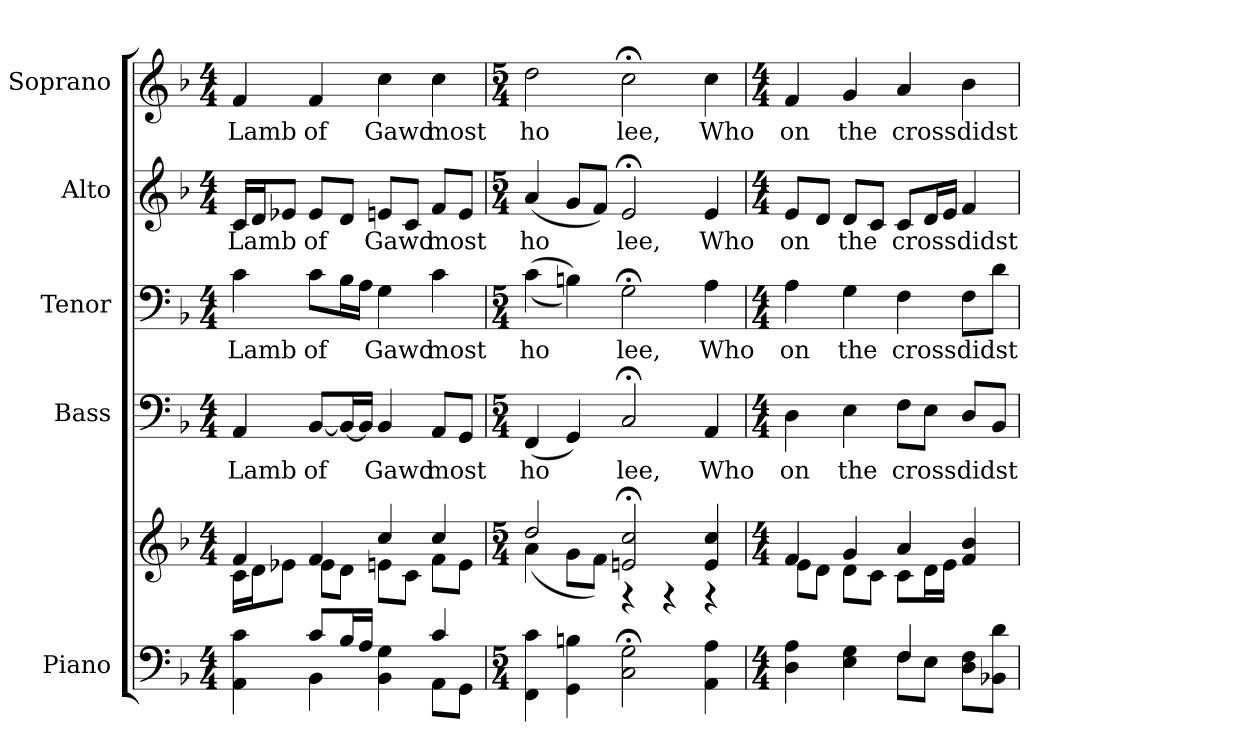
**kern	**kern	**kern	**text	**kern	**text	**kern	**text	**kern	**text
*part5	*part5	*part4	*part4	*part3	*part3	*part2	*part2	*part1	*part1
*staff6	*staff5	*staff4	*staff4	*staff3	*staff3	*staff2	*staff2	*staff1	*staff1
*I"Piano	*	*I"Bass	*	*I"Tenor	*	*I"Alto	*	*I"Soprano	*
*I'Pno.	*	*I'B.	*	*I'T.	*	*I'A.	*	*I'S.	*
*clefF4	*clefG2	*clefF4	*	*clefF4	*	*clefG2	*	*clefG2	*
*k[b-]	*k[b-]	*k[b-]	*	*k[b-]	*	*k[b-]	*	*k[b-]	*
*F:	*F:	*F:	*	*F:	*	*F:	*	*F:	*
*M4/4	*M4/4	*M4/4	*	*M4/4	*	*M4/4	*	*M4/4	*
=1	=1	=1	=1	=1	=1	=1	=1	=1	=1
*^	*^	*	*	*	*	*	*	*	*
!	!	!	!	!	!LO:LY:b:color=#000000	!	!	!	!	!	!
!	!	!	!	!	!	!	!LO:LY:b:color=#000000	!	!	!	!
!	!	!	!	!	!	!	!	!	!LO:LY:b:color=#000000	!	!
!	!	!	!	!	!	!	!	!	!	!	!LO:LY:b:color=#000000
4AAi\ 4ci	4ryy	4fi/	16ci\LL	4AAi/	Lamb	4ci\	Lamb	16ci/LL	Lamb	4fi/	Lamb
.	.	.	16di\J	.	.	.	.	16di/J	.	.	.
.	.	.	8e-Xi\J	.	.	.	.	8e-Xi/J	.	.	.
!	!	!	!	!	!LO:LY:b:color=#000000	!	!	!	!	!	!
!	!	!	!	!	!	!	!LO:LY:b:color=#000000	!	!	!	!
!	!	!	!	!	!	!	!	!	!LO:LY:b:color=#000000	!	!
!	!	!	!	!	!	!	!	!	!	!	!LO:LY:b:color=#000000
8ci/L	4BB-i\	4fi/	8e-i\L	[<8BB-i/L	of	8ci\L	of	8e-i/L	of	4fi/	of
16B-i/L	.	.	8di\J	16BB-i/L_<	.	16B-i\L	.	8di/J	.	.	.
16Ai/JJ	.	.	.	16BB-i/JJ]	.	16Ai\JJ	.	.	.	.	.
!	!	!	!	!	!LO:LY:b:color=#000000	!	!	!	!	!	!
!	!	!	!	!	!	!	!LO:LY:b:color=#000000	!	!	!	!
!	!	!	!	!	!	!	!	!	!LO:LY:b:color=#000000	!	!
!	!	!	!	!	!	!	!	!	!	!	!LO:LY:b:color=#000000
4BB-i\ 4Gi	4ryy	4cci/	8eni\L	4BB-i/	Gawd	4Gi\	Gawd	8eni/L	Gawd	4cci\	Gawd
.	.	.	8ci\J	.	.	.	.	8ci/J	.	.	.
!	!	!	!	!	!LO:LY:b:color=#000000	!	!	!	!	!	!
!	!	!	!	!	!	!	!LO:LY:b:color=#000000	!	!	!	!
!	!	!	!	!	!	!	!	!	!LO:LY:b:color=#000000	!	!
!	!	!	!	!	!	!	!	!	!	!	!LO:LY:b:color=#000000
4ci/	8AAi\L	4cci/	8fi\L	8AAi/L	most	4ci\	most	8fi/L	most	4cci\	most
.	8GGi\J	.	8ei\J	8GGi/J	.	.	.	8ei/J	.	.	.
*v	*v	*	*	*	*	*	*	*	*	*	*
=2	=2	=2	=2	=2	=2	=2	=2	=2	=2	=2
*M5/4	*M5/4	*	*M5/4	*	*M5/4	*	*M5/4	*	*M5/4	*
*^	*	*	*	*	*	*	*	*	*	*
!	!	!	!	!	!LO:LY:b:color=#000000	!	!	!	!	!	!
*v	*v	*	*	*	*	*	*	*	*	*	*
*^	*	*	*	*	*	*	*	*	*	*
!	!	!	!	!	!	!	!LO:LY:b:color=#000000	!	!	!	!
*v	*v	*	*	*	*	*	*	*	*	*	*
*^	*	*	*	*	*	*	*	*	*	*
!	!	!	!	!	!	!	!	!	!LO:LY:b:color=#000000	!	!
*v	*v	*	*	*	*	*	*	*	*	*	*
*^	*	*	*	*	*	*	*	*	*	*
!	!	!	!	!	!	!	!	!	!	!	!LO:LY:b:color=#000000
*v	*v	*	*	*	*	*	*	*	*	*	*
4FFi\ 4ci	2ddi/	(4ai\	(4FFi/	ho	((4ci\	ho	(4ai/	ho	2ddi\	ho
4GGi\ 4Bni	.	8gi\L	4GGi/)	.	4Bni\))	.	8gi/L	.	.	.
.	.	8fi\J)	.	.	.	.	8fi/J)	.	.	.
!	!	!	!	!LO:LY:b:color=#000000	!	!	!	!	!	!
!	!	!	!	!	!	!LO:LY:b:color=#000000	!	!	!	!
!	!	!	!	!	!	!	!	!LO:LY:b:color=#000000	!	!
!	!	!	!	!	!	!	!	!	!	!LO:LY:b:color=#000000
2Ci\; 2Gi;	2eni/; 2cci;	4r	2C;i/	lee,	2G;i\	lee,	2e;i/	lee,	2cc;i\	lee,
.	.	4r	.	.	.	.	.	.	.	.
!	!	!	!	!LO:LY:b:color=#000000	!	!	!	!	!	!
!	!	!	!	!	!	!LO:LY:b:color=#000000	!	!	!	!
!	!	!	!	!	!	!	!	!LO:LY:b:color=#000000	!	!
!	!	!	!	!	!	!	!	!	!	!LO:LY:b:color=#000000
4AAi\ 4Ai	4ei/ 4cci	4r	4AAi/	Who	4Ai\	Who	4ei/	Who	4cci\	Who
!!LO:PB:g=z
=3	=3	=3	=3	=3	=3	=3	=3	=3	=3	=3
*M4/4	*M4/4	*	*M4/4	*	*M4/4	*	*M4/4	*	*M4/4	*
*^	*	*	*	*	*	*	*	*	*	*
!	!	!	!	!	!LO:LY:b:color=#000000	!	!	!	!	!	!
!	!	!	!	!	!	!	!LO:LY:b:color=#000000	!	!	!	!
!	!	!	!	!	!	!	!	!	!LO:LY:b:color=#000000	!	!
!	!	!	!	!	!	!	!	!	!	!	!LO:LY:b:color=#000000
4Di\ 4Ai	2ryy	4fi/	8ei\L	4Di\	on	4Ai\	on	8ei/L	on	4fi/	on
.	.	.	8di\J	.	.	.	.	8di/J	.	.	.
!	!	!	!	!	!LO:LY:b:color=#000000	!	!	!	!	!	!
!	!	!	!	!	!	!	!LO:LY:b:color=#000000	!	!	!	!
!	!	!	!	!	!	!	!	!	!LO:LY:b:color=#000000	!	!
!	!	!	!	!	!	!	!	!	!	!	!LO:LY:b:color=#000000
4Ei\ 4Gi	.	4gi/	8di\L	4Ei\	the	4Gi\	the	8di/L	the	4gi/	the
.	.	.	8ci\J	.	.	.	.	8ci/J	.	.	.
!	!	!	!	!	!LO:LY:b:color=#000000	!	!	!	!	!	!
!	!	!	!	!	!	!	!LO:LY:b:color=#000000	!	!	!	!
!	!	!	!	!	!	!	!	!	!LO:LY:b:color=#000000	!	!
!	!	!	!	!	!	!	!	!	!	!	!LO:LY:b:color=#000000
4Fi/	8Fi\L	4ai/	8ci\L	8Fi\L	cross	4Fi\	cross	8ci/L	cross	4ai/	cross
.	8Ei\J	.	16di\L	8Ei\J	.	.	.	16di/L	.	.	.
.	.	.	16ei\JJ	.	.	.	.	16ei/JJ	.	.	.
!	!	!	!	!	!LO:LY:b:color=#000000	!	!	!	!	!	!
!	!	!	!	!	!	!	!LO:LY:b:color=#000000	!	!	!	!
!	!	!	!	!	!	!	!	!	!LO:LY:b:color=#000000	!	!
!	!	!	!	!	!	!	!	!	!	!	!LO:LY:b:color=#000000
8Di\ 8FiL	4ryy	4fi/ 4b-i	4ryy	8Di/L	didst	8Fi\L	didst	4fi/	didst	4b-i\	didst
8BB-Xi\ 8diJ	.	.	.	8BB-i/J	.	8di\J	.	.	.	.	.
*v	*v	*	*	*	*	*	*	*	*	*	*
*	*v	*v	*	*	*	*	*	*	*	*
=	=	=	=	=	=	=	=	=	=
*-	*-	*-	*-	*-	*-	*-	*-	*-	*-
